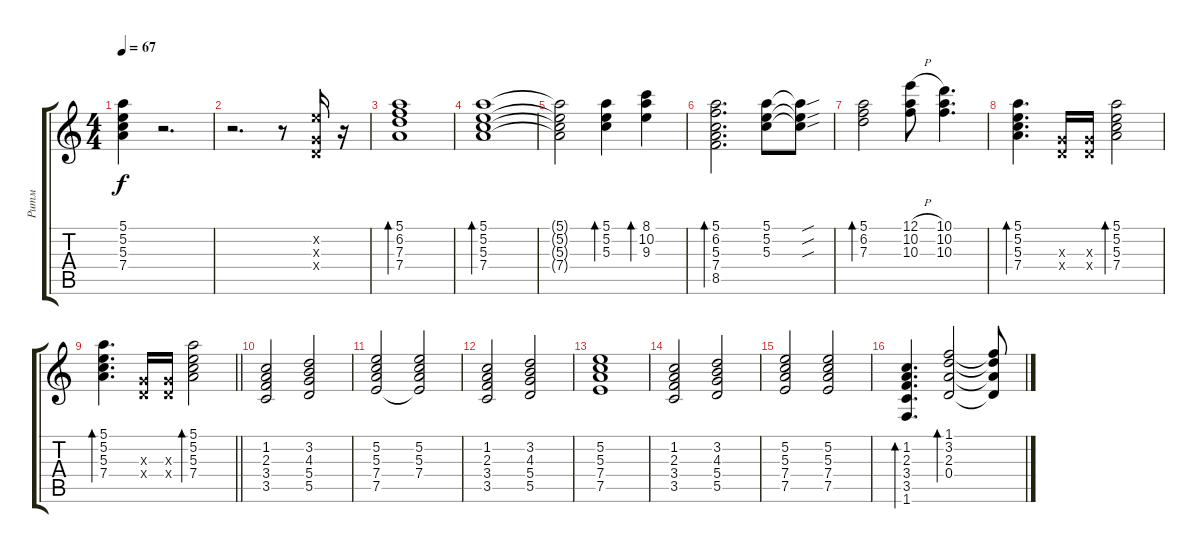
\track ("Ритм" "Ритм") {instrument electricguitarclean}
\staff {score tabs}
\tuning (E4 B3 G3 D3 A2 E2) {hide}
\ts (4 4)
\tempo 67
\clef g2
\ks c
(5.1 5.2 5.3 7.4).4{dy f} r.2{d} |
r.2{d} r.8 (5.2{x} 0.3{x} 0.4{x}).16 r.16 |
(5.1 6.2 7.3 7.4).1{bd 120} |
(5.1 5.2 5.3 7.4).1{bd 120} |
(5.1{t} 5.2{t} 5.3{t} 7.4{t}).2 (5.1 5.2 5.3).4{bd 240} (8.1 10.2 9.3).4{bd 60} |
(5.1 6.2 5.3 7.4 8.5).2{d bd 60} (5.1 5.2 5.3).8 (5.1{sou t} 5.2{sou t} 5.3{sou t}).8 |
(5.1 6.2 7.3).2{bd 60} (12.1{h} 10.2 10.3).8 (10.1 10.2 10.3).4{d} |
(5.1 5.2 5.3 7.4).4{d bd 60} (0.3{x} 0.4{x}).16 (0.3{x} 0.4{x}).16 (5.1 5.2 5.3 7.4).2{bd 60} |
\barLineRight lightlight
(5.1 5.2 5.3 7.4).4{d bd 60} (0.3{x} 0.4{x}).16 (0.3{x} 0.4{x}).16 (5.1 5.2 5.3 7.4).2{bd 60} |
(1.2 2.3 3.4 3.5).2 (3.2 4.3 5.4 5.5).2 |
(5.2 5.3 7.4 7.5).2{volume 8 instrument overdrivenguitar} (5.2 5.3 7.4 7.5{t}).2 |
(1.2 2.3 3.4 3.5).2 (3.2 4.3 5.4 5.5).2 |
(5.2 5.3 7.4 7.5).1 |
(1.2 2.3 3.4 3.5).2 (3.2 4.3 5.4 5.5).2 |
(5.2 5.3 7.4 7.5).2 (5.2 5.3 7.4 7.5).2 |
(1.2 2.3 3.4 3.5 1.6).4{d bd 120} (1.1 3.2 2.3 0.4).2{bd 120} (1.1{t} 3.2{t} 2.3{t} 0.4{t}).8
